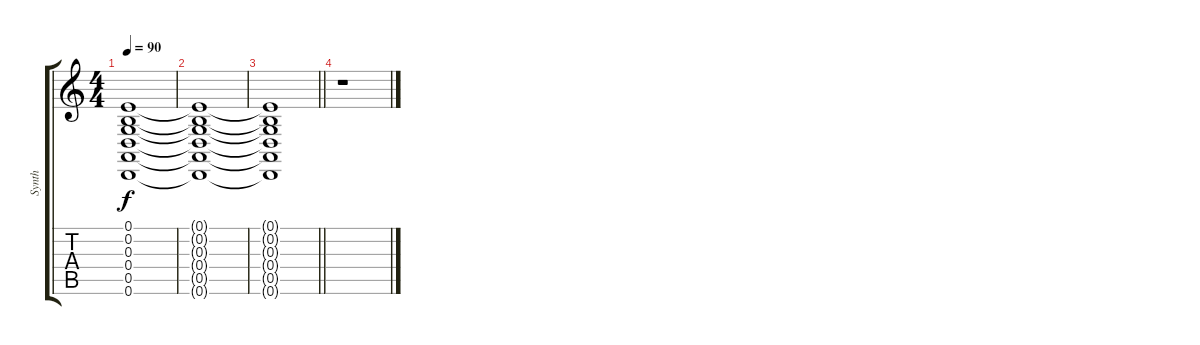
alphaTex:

\track ("Synth" "Synth") {instrument lead1square}
\staff {score tabs}
\tuning (E4 B3 G3 D3 A2 D2) {hide}
\ts (4 4)
\tempo 90
\clef g2
\ks c
(0.1{t} 0.2{t} 0.3{t} 0.4{t} 0.5{t} 0.6{t}).1{dy f} |
(0.1{t} 0.2{t} 0.3{t} 0.4{t} 0.5{t} 0.6{t}).1 |
\barLineRight lightlight
(0.1{t} 0.2{t} 0.3{t} 0.4{t} 0.5{t} 0.6{t}).1 |
r.1
